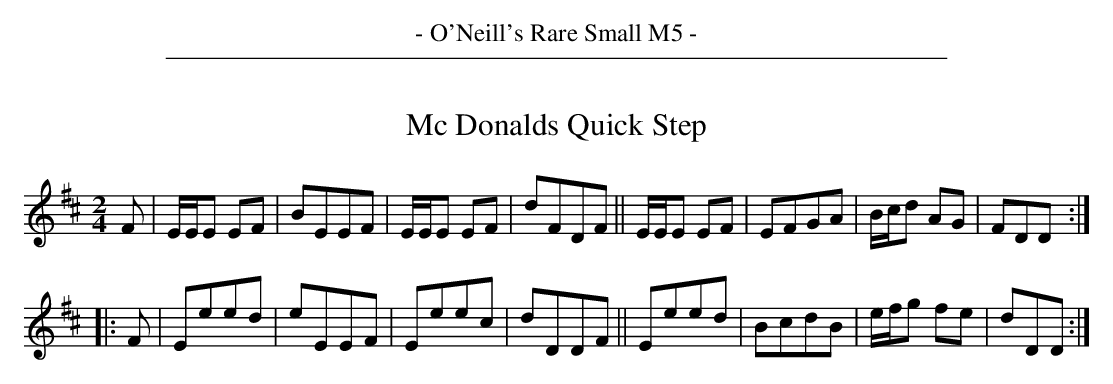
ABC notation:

X:1
T: Mc Donalds Quick Step
M: 2/4
L: 1/16
K: D
F2 |\
EEE2 E2F2 | B2E2E2F2 | EEE2 E2F2 | d2F2D2F2 ||\
EEE2 E2F2 | E2F2G2A2 | Bcd2 A2G2 | F2D2D2 :|
|: F2 |\
E2e2e2d2 | e2E2E2F2 | E2e2e2c2 | d2D2D2F2 ||\
E2e2e2d2 | B2c2d2B2 | efg2 f2e2 | d2D2D2 :|
